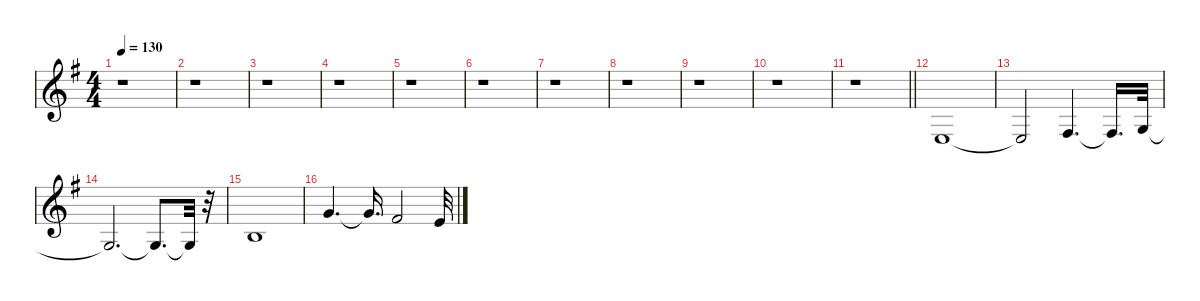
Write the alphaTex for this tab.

\defaultSystemsLayout 4
\hideDynamics
\bracketExtendMode nobrackets
\singleTrackTrackNamePolicy hidden
\multiTrackTrackNamePolicy hidden
\otherSystemsTrackNameOrientation horizontal
\track ("Viola" "vla.") {instrument viola}
\staff {score}
\tuning (E4 B3 G3 D3 A2 E2)
\ts (4 4)
\tempo 130
\clef g2
\ks eminor
r.1{dy mf beam Down} |
r.1{beam Down} |
r.1{beam Down} |
r.1{beam Down} |
r.1{beam Down} |
r.1{beam Down} |
r.1{beam Down} |
r.1{beam Down} |
r.1{beam Down} |
r.1{beam Down} |
\barLineRight lightlight
r.1{beam Down} |
2.4{acc forcenatural}.1{beam Up} |
2.4{t acc forcenatural}.2{dy f beam Up} 4.4{acc #}.4{d beam Up} 4.4{t acc #}.16{d beam Up} 0.3{acc forcenatural}.32{beam Up} |
0.3{t acc forcenatural}.2{d beam Up} 0.3{t acc forcenatural}.8{d beam Up} 0.3{t acc forcenatural}.32{beam Up} r.32{beam Up} |
0.2{acc forcenatural}.1{dy mf beam Up} |
3.1{acc forcenatural}.4{d beam Up} 3.1{t acc forcenatural}.16{d dy f beam Up} 2.1{acc #}.2{dy ff beam Up} 0.1{acc forcenatural}.32{dy mf beam Up}
